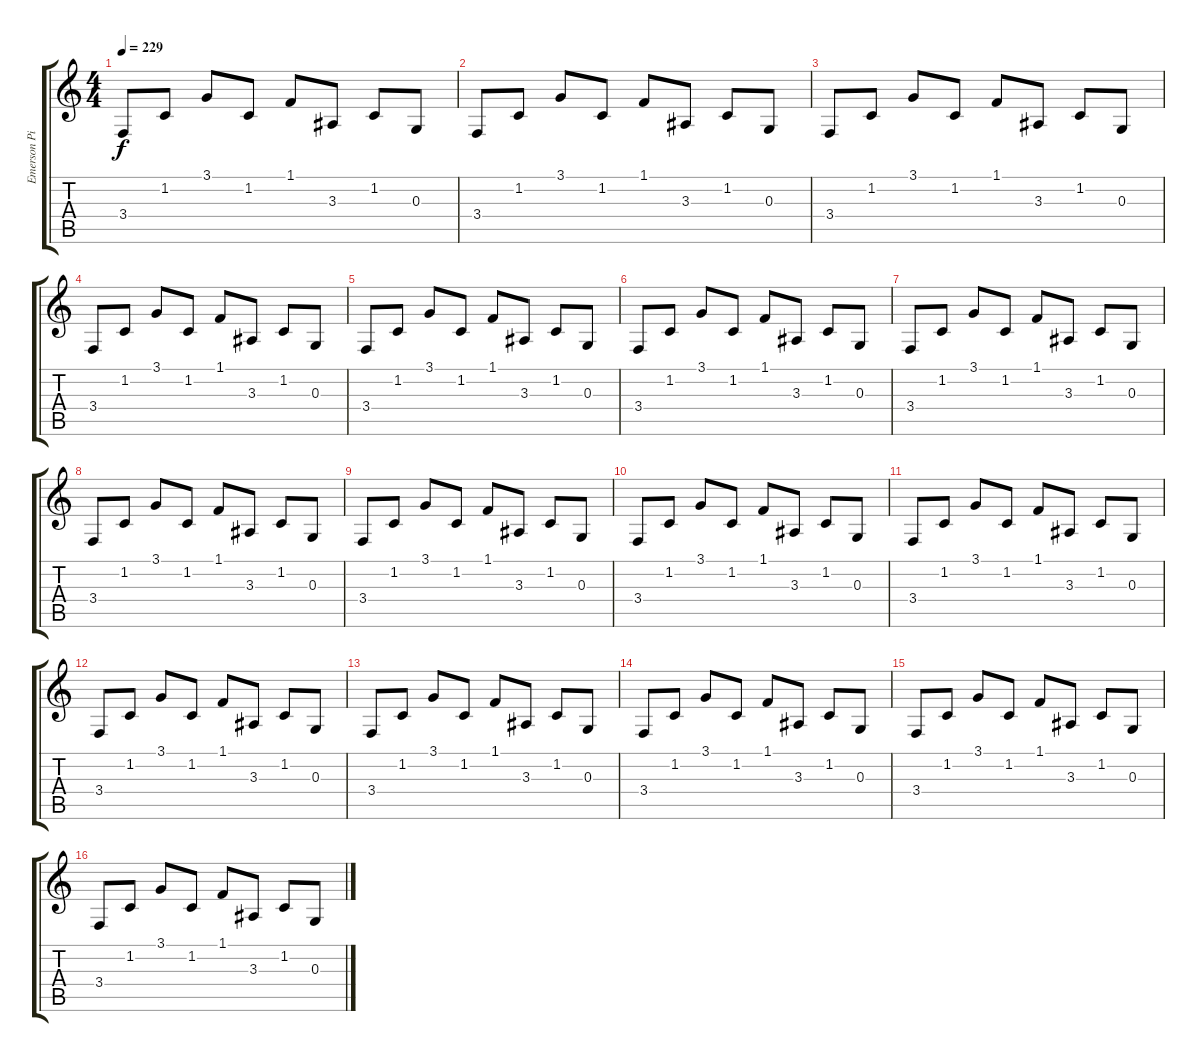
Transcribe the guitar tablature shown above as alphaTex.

\track ("Emerson Piano LH" "Emerson Pi") {instrument acousticgrandpiano}
\staff {score tabs}
\tuning (E4 B3 G3 D3 A2 E2) {hide}
\ts (4 4)
\tempo 229
\clef g2
\ks c
3.4.8{dy f} 1.2.8 3.1.8 1.2.8 1.1.8 3.3.8 1.2.8 0.3.8 |
3.4.8 1.2.8 3.1.8 1.2.8 1.1.8 3.3.8 1.2.8 0.3.8 |
3.4.8 1.2.8 3.1.8 1.2.8 1.1.8 3.3.8 1.2.8 0.3.8 |
3.4.8 1.2.8 3.1.8 1.2.8 1.1.8 3.3.8 1.2.8 0.3.8 |
3.4.8 1.2.8 3.1.8 1.2.8 1.1.8 3.3.8 1.2.8 0.3.8 |
3.4.8 1.2.8 3.1.8 1.2.8 1.1.8 3.3.8 1.2.8 0.3.8 |
3.4.8 1.2.8 3.1.8 1.2.8 1.1.8 3.3.8 1.2.8{volume 11} 0.3.8 |
3.4.8 1.2.8 3.1.8 1.2.8 1.1.8 3.3.8 1.2.8 0.3.8 |
3.4.8 1.2.8 3.1.8 1.2.8 1.1.8 3.3.8 1.2.8 0.3.8 |
3.4.8 1.2.8 3.1.8 1.2.8 1.1.8 3.3.8 1.2.8 0.3.8 |
3.4.8 1.2.8 3.1.8 1.2.8 1.1.8 3.3.8 1.2.8 0.3.8 |
3.4.8 1.2.8 3.1.8 1.2.8 1.1.8 3.3.8 1.2.8 0.3.8 |
3.4.8 1.2.8 3.1.8 1.2.8 1.1.8 3.3.8 1.2.8 0.3.8 |
3.4.8 1.2.8 3.1.8 1.2.8 1.1.8 3.3.8 1.2.8 0.3.8 |
3.4.8 1.2.8 3.1.8 1.2.8 1.1.8 3.3.8 1.2.8 0.3.8 |
3.4.8 1.2.8 3.1.8 1.2.8 1.1.8 3.3.8 1.2.8 0.3.8
